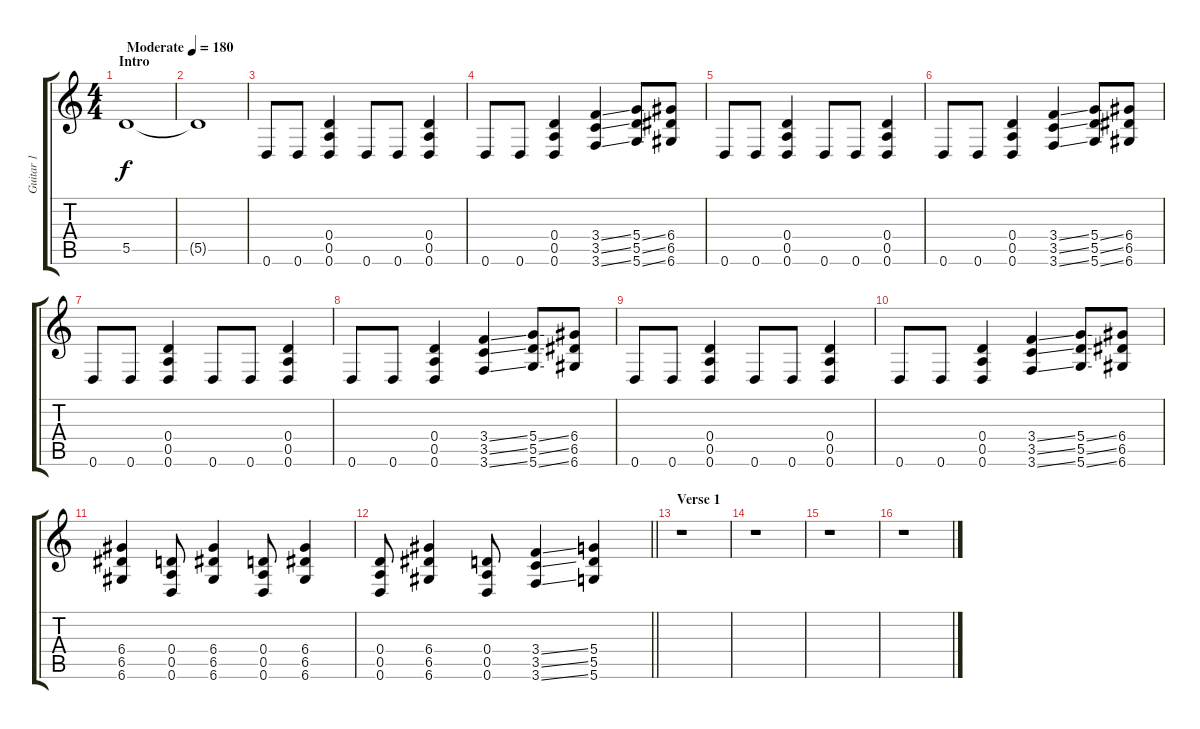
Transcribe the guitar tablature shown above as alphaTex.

\track ("Guitar 1" "Guitar 1") {instrument distortionguitar}
\staff {score tabs}
\tuning (E4 B3 G3 D3 A2 D2) {hide}
\ts (4 4)
\section ("" "Intro")
\tempo (180 "Moderate")
\clef g2
\ks c
5.5.1{dy f instrument distortionguitar} |
5.5{t}.1 |
0.6.8 0.6.8 (0.4 0.5 0.6).4 0.6.8 0.6.8 (0.4 0.5 0.6).4 |
0.6.8 0.6.8 (0.4 0.5 0.6).4 (3.4{ss} 3.5{ss} 3.6{ss}).4 (5.4{ss} 5.5{ss} 5.6{ss}).8 (6.4 6.5 6.6).8 |
0.6.8 0.6.8 (0.4 0.5 0.6).4 0.6.8 0.6.8 (0.4 0.5 0.6).4 |
0.6.8 0.6.8 (0.4 0.5 0.6).4 (3.4{ss} 3.5{ss} 3.6{ss}).4 (5.4{ss} 5.5{ss} 5.6{ss}).8 (6.4 6.5 6.6).8 |
0.6.8 0.6.8 (0.4 0.5 0.6).4 0.6.8 0.6.8 (0.4 0.5 0.6).4 |
0.6.8 0.6.8 (0.4 0.5 0.6).4 (3.4{ss} 3.5{ss} 3.6{ss}).4 (5.4{ss} 5.5{ss} 5.6{ss}).8 (6.4 6.5 6.6).8 |
0.6.8 0.6.8 (0.4 0.5 0.6).4 0.6.8 0.6.8 (0.4 0.5 0.6).4 |
0.6.8 0.6.8 (0.4 0.5 0.6).4 (3.4{ss} 3.5{ss} 3.6{ss}).4 (5.4{ss} 5.5{ss} 5.6{ss}).8 (6.4 6.5 6.6).8 |
(6.4 6.5 6.6).4 (0.4 0.5 0.6).8 (6.4 6.5 6.6).4 (0.4 0.5 0.6).8 (6.4 6.5 6.6).4 |
\barLineRight lightlight
(0.4 0.5 0.6).8 (6.4 6.5 6.6).4 (0.4 0.5 0.6).8 (3.4{ss} 3.5{ss} 3.6{ss}).4 (5.4 5.5 5.6).4 |
\section ("" "Verse 1")
r.1 |
r.1 |
r.1 |
r.1
